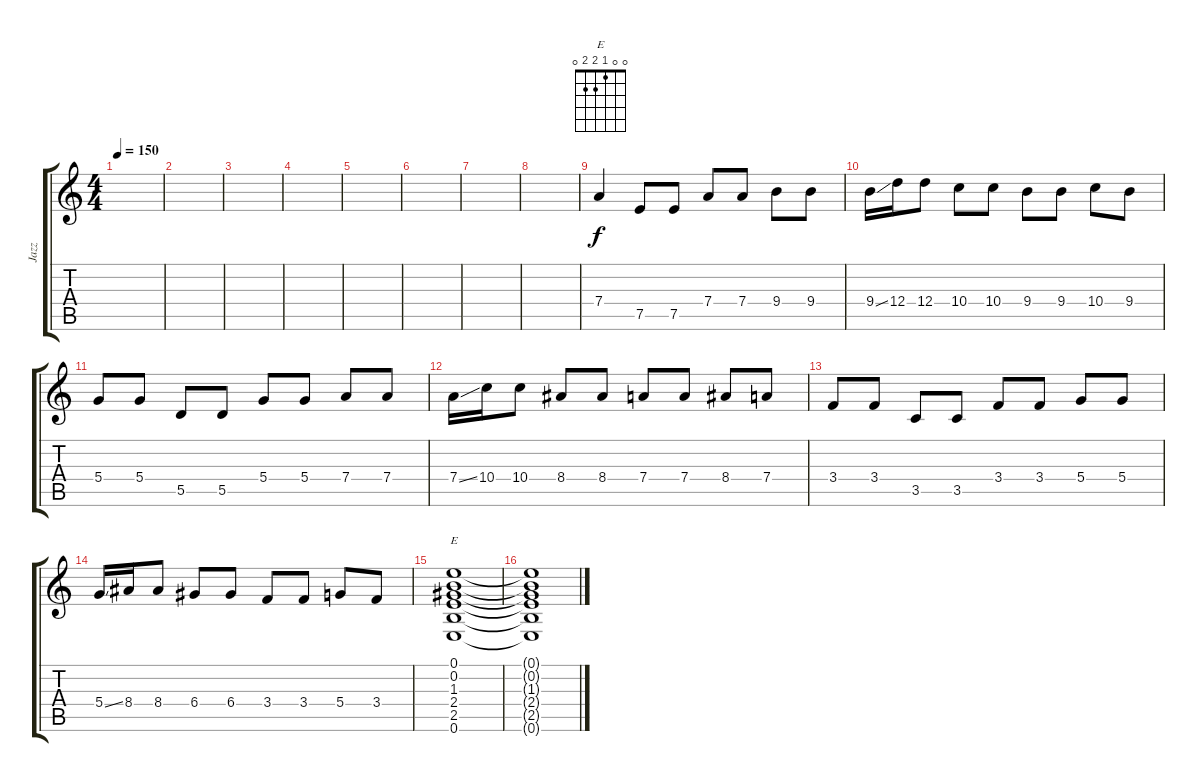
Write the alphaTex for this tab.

\track ("Jazz" "Jazz") {instrument electricguitarjazz}
\staff {score tabs}
\tuning (E4 B3 G3 D3 A2 E2) {hide}
\chord ("E" 0 0 1 2 2 0)
\ts (4 4)
\tempo 150
\clef g2
\ks c
|
|
|
|
|
|
|
|
7.4.4 7.5.8 7.5.8 7.4.8 7.4.8 9.4.8 9.4.8 |
9.4{ss}.16 12.4.16 12.4.8 10.4.8 10.4.8 9.4.8 9.4.8 10.4.8 9.4.8 |
5.4.8 5.4.8 5.5.8 5.5.8 5.4.8 5.4.8 7.4.8 7.4.8 |
7.4{ss}.16 10.4.16 10.4.8 8.4.8 8.4.8 7.4.8 7.4.8 8.4.8 7.4.8 |
3.4.8 3.4.8 3.5.8 3.5.8 3.4.8 3.4.8 5.4.8 5.4.8 |
5.4{ss}.16 8.4.16 8.4.8 6.4.8 6.4.8 3.4.8 3.4.8 5.4.8 3.4.8 |
(0.1 0.2 1.3 2.4 2.5 0.6).1{ch "E"} |
(0.1{t} 0.2{t} 1.3{t} 2.4{t} 2.5{t} 0.6{t}).1
